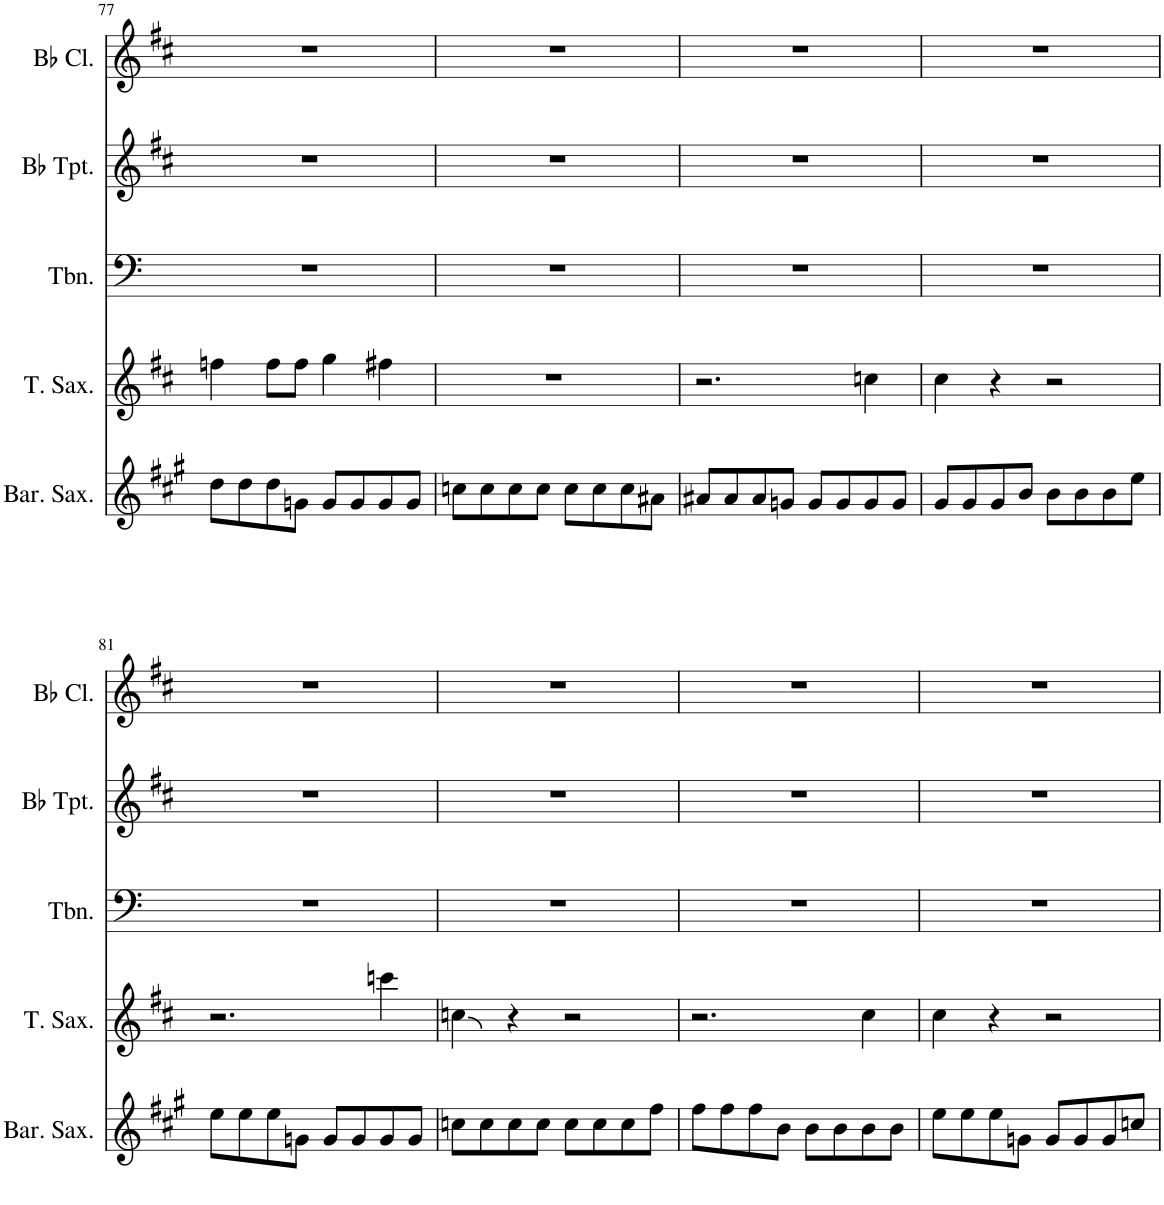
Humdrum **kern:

**kern	**kern	**kern	**kern	**kern
*part5	*part4	*part3	*part2	*part1
*staff5	*staff4	*staff3	*staff2	*staff1
*I"Baritone Saxophone	*I"Tenor Saxophone	*I"Trombone	*I"Bb Trumpet	*I"Bb Clarinet
*I'Bar. Sax.	*I'T. Sax.	*I'Tbn.	*I'Bb Tpt.	*I'Bb Cl.
!!LO:PB:g=z
*clefG2	*clefG2	*clefF4	*clefG2	*clefG2
*ITrd12c21	*ITrd8c14	*	*ITrd1c2	*ITrd1c2
*k[f#c#g#]	*k[f#c#]	*k[]	*k[f#c#]	*k[f#c#]
*M4/4	*M4/4	*M4/4	*M4/4	*M4/4
=77	=77	=77	=77	=77
8dd\L	4ffn\	1r	1r	1r
8dd\	.	.	.	.
8dd\	8ff\L	.	.	.
8gn\J	8ff\J	.	.	.
8g/L	4gg\	.	.	.
8g/	.	.	.	.
8g/	4ff#X\	.	.	.
8g/J	.	.	.	.
=78	=78	=78	=78	=78
8ccn\L	1r	1r	1r	1r
8cc\	.	.	.	.
8cc\	.	.	.	.
8cc\J	.	.	.	.
8cc\L	.	.	.	.
8cc\	.	.	.	.
8cc\	.	.	.	.
8a#X\J	.	.	.	.
=79	=79	=79	=79	=79
8a#X/L	2.r	1r	1r	1r
8a#/	.	.	.	.
8a#/	.	.	.	.
8gn/J	.	.	.	.
8g/L	.	.	.	.
8g/	.	.	.	.
8g/	4ccn\	.	.	.
8g/J	.	.	.	.
=80	=80	=80	=80	=80
8g#/L	4cc#\	1r	1r	1r
8g#/	.	.	.	.
8g#/	4r	.	.	.
8b/J	.	.	.	.
8b\L	2r	.	.	.
8b\	.	.	.	.
8b\	.	.	.	.
8ee\J	.	.	.	.
!!LO:LB:g=z
=81	=81	=81	=81	=81
8ee\L	2.r	1r	1r	1r
8ee\	.	.	.	.
8ee\	.	.	.	.
8gn\J	.	.	.	.
8g/L	.	.	.	.
8g/	.	.	.	.
8g/	4cccn\	.	.	.
8g/J	.	.	.	.
=82	=82	=82	=82	=82
8ccn\L	4ccn\	1r	1r	1r
8cc\	.	.	.	.
8cc\	4r	.	.	.
8cc\J	.	.	.	.
8cc\L	2r	.	.	.
8cc\	.	.	.	.
8cc\	.	.	.	.
8ff#\J	.	.	.	.
=83	=83	=83	=83	=83
8ff#\L	2.r	1r	1r	1r
8ff#\	.	.	.	.
8ff#\	.	.	.	.
8b\J	.	.	.	.
8b\L	.	.	.	.
8b\	.	.	.	.
8b\	4cc#\	.	.	.
8b\J	.	.	.	.
=84	=84	=84	=84	=84
8ee\L	4cc#\	1r	1r	1r
8ee\	.	.	.	.
8ee\	4r	.	.	.
8gn\J	.	.	.	.
8g/L	2r	.	.	.
8g/	.	.	.	.
8g/	.	.	.	.
8ccn/J	.	.	.	.
=	=	=	=	=
*-	*-	*-	*-	*-
